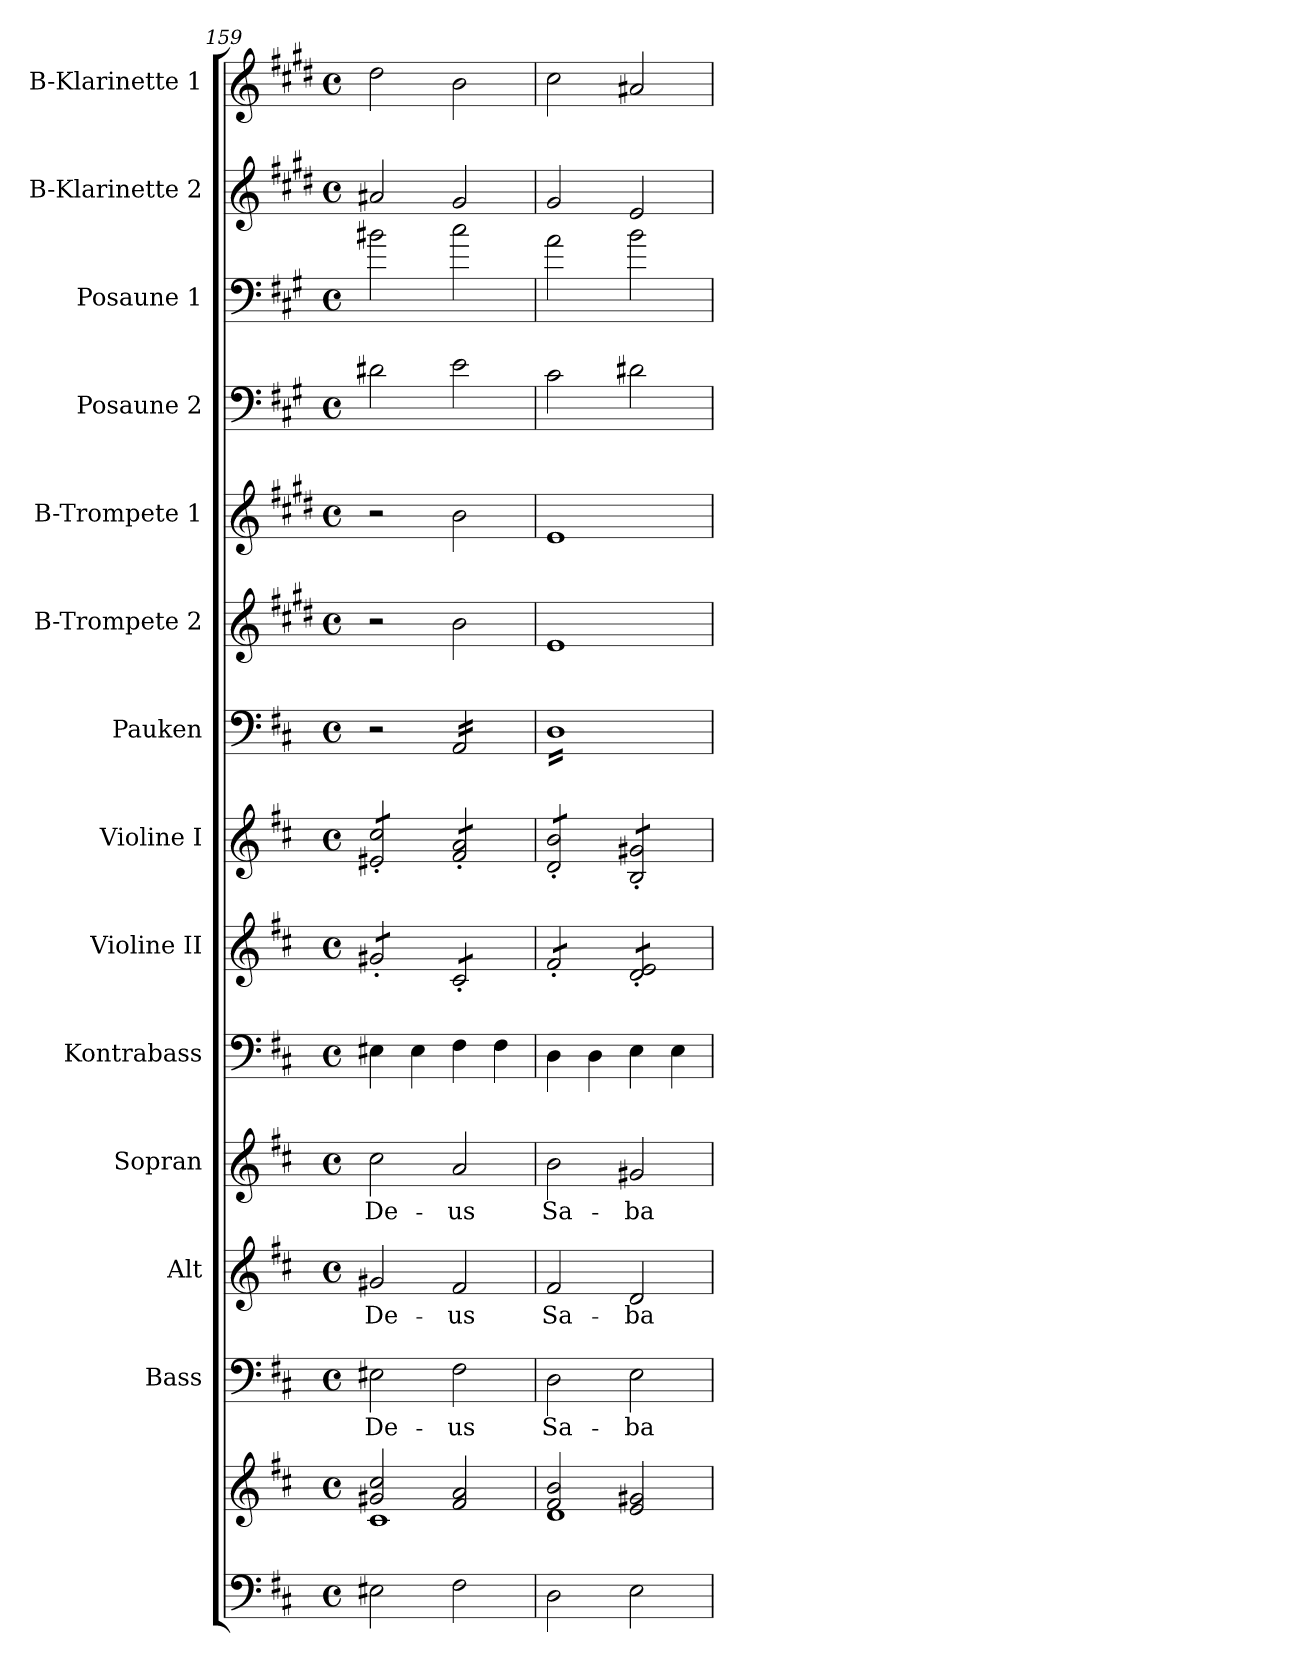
**kern	**kern	**kern	**text	**kern	**text	**kern	**text	**kern	**kern	**kern	**kern	**kern	**kern	**kern	**kern	**kern	**kern
*part14	*part14	*part13	*part13	*part12	*part12	*part11	*part11	*part10	*part9	*part8	*part7	*part6	*part5	*part4	*part3	*part2	*part1
*staff15	*staff14	*staff13	*staff13	*staff12	*staff12	*staff11	*staff11	*staff10	*staff9	*staff8	*staff7	*staff6	*staff5	*staff4	*staff3	*staff2	*staff1
*	*	*I"Bass	*	*I"Alt	*	*I"Sopran	*	*I"Kontrabass	*I"Violine II	*I"Violine I	*I"Pauken	*I"B-Trompete 2	*I"B-Trompete 1	*I"Posaune 2	*I"Posaune 1	*I"B-Klarinette 2	*I"B-Klarinette 1
*	*	*I'B.	*	*I'A.	*	*I'S.	*	*I'Kb.	*I'Vl. II	*I'Vl. I	*I'Pk.	*I'B Trp. 2	*I'B Trp. 1	*I'Pos. 2	*I'Pos. 1	*I'B Kl. 2	*I'B Kl. 1
*clefF4	*clefG2	*clefF4	*	*clefG2	*	*clefG2	*	*clefF4	*clefG2	*clefG2	*clefF4	*clefG2	*clefG2	*clefF4	*clefF4	*clefG2	*clefG2
*	*	*	*	*	*	*	*	*ITrd7c12	*	*	*	*ITrd1c2	*ITrd1c2	*ITrd4c7	*ITrd4c7	*ITrd1c2	*ITrd1c2
*k[f#c#]	*k[f#c#]	*k[f#c#]	*	*k[f#c#]	*	*k[f#c#]	*	*k[f#c#]	*k[f#c#]	*k[f#c#]	*k[f#c#]	*k[f#c#]	*k[f#c#]	*k[f#c#]	*k[f#c#]	*k[f#c#]	*k[f#c#]
*D:	*D:	*D:	*	*D:	*	*D:	*	*D:	*D:	*D:	*D:	*D:	*D:	*D:	*D:	*D:	*D:
*M4/4	*M4/4	*M4/4	*	*M4/4	*	*M4/4	*	*M4/4	*M4/4	*M4/4	*M4/4	*M4/4	*M4/4	*M4/4	*M4/4	*M4/4	*M4/4
*met(c)	*met(c)	*met(c)	*	*met(c)	*	*met(c)	*	*met(c)	*met(c)	*met(c)	*met(c)	*met(c)	*met(c)	*met(c)	*met(c)	*met(c)	*met(c)
=159	=159	=159	=159	=159	=159	=159	=159	=159	=159	=159	=159	=159	=159	=159	=159	=159	=159
*	*^	*	*	*	*	*	*	*	*	*	*	*	*	*	*	*	*
!	!	!	!	!LO:LY:b	!	!LO:LY:b	!	!LO:LY:b	!	!	!	!	!	!	!	!	!	!
*	*	*	*	*	*	*	*	*	*	*tremolo	*	*	*	*	*	*	*	*
*	*	*	*	*	*	*	*	*	*	*	*tremolo	*	*	*	*	*	*	*
2E#X\	2g#X/ 2cc#/	1c#	2E#X\	De-	2g#X/	De-	2cc#\	De-	4EE#X\	8g#X'</L	8e#X/'< 8cc#/'<L	2r	2r	2r	2G#X\	2e#X\	2g#X/	2cc#\
.	.	.	.	.	.	.	.	.	.	8g#X'</	8e#X/'< 8cc#/'<	.	.	.	.	.	.	.
.	.	.	.	.	.	.	.	.	4EE#\	8g#X'</	8e#X/'< 8cc#/'<	.	.	.	.	.	.	.
.	.	.	.	.	.	.	.	.	.	8g#X'</J	8e#X/'< 8cc#/'<J	.	.	.	.	.	.	.
!	!	!	!	!LO:LY:b	!	!LO:LY:b	!	!LO:LY:b	!	!	!	!	!	!	!	!	!	!
*	*	*	*	*	*	*	*	*	*	*	*	*tremolo	*	*	*	*	*	*
2F#\	2f#/ 2a/	.	2F#\	-us	2f#/	-us	2a/	-us	4FF#\	8c#'</L	8f#/'< 8a/'<L	16AA/LL	2a\	2a\	2A\	2f#\	2f#/	2a\
.	.	.	.	.	.	.	.	.	.	.	.	16AA/	.	.	.	.	.	.
.	.	.	.	.	.	.	.	.	.	8c#'</	8f#/'< 8a/'<	16AA/	.	.	.	.	.	.
.	.	.	.	.	.	.	.	.	.	.	.	16AA/	.	.	.	.	.	.
.	.	.	.	.	.	.	.	.	4FF#\	8c#'</	8f#/'< 8a/'<	16AA/	.	.	.	.	.	.
.	.	.	.	.	.	.	.	.	.	.	.	16AA/	.	.	.	.	.	.
.	.	.	.	.	.	.	.	.	.	8c#'</J	8f#/'< 8a/'<J	16AA/	.	.	.	.	.	.
.	.	.	.	.	.	.	.	.	.	.	.	16AA/JJ	.	.	.	.	.	.
!!LO:PB:g=z
=160	=160	=160	=160	=160	=160	=160	=160	=160	=160	=160	=160	=160	=160	=160	=160	=160	=160	=160
!	!	!	!	!LO:LY:b	!	!LO:LY:b	!	!LO:LY:b	!	!	!	!	!	!	!	!	!	!
2D\	2f#/ 2b/	1d	2D\	Sa-	2f#/	Sa-	2b\	Sa-	4DD\	8f#'</L	8d/'< 8b/'<L	16DLL	1d	1d	2F#\	2d\	2f#/	2b\
.	.	.	.	.	.	.	.	.	.	.	.	16D	.	.	.	.	.	.
.	.	.	.	.	.	.	.	.	.	8f#'</	8d/'< 8b/'<	16D	.	.	.	.	.	.
.	.	.	.	.	.	.	.	.	.	.	.	16D	.	.	.	.	.	.
.	.	.	.	.	.	.	.	.	4DD\	8f#'</	8d/'< 8b/'<	16D	.	.	.	.	.	.
.	.	.	.	.	.	.	.	.	.	.	.	16D	.	.	.	.	.	.
.	.	.	.	.	.	.	.	.	.	8f#'</J	8d/'< 8b/'<J	16D	.	.	.	.	.	.
.	.	.	.	.	.	.	.	.	.	.	.	16D	.	.	.	.	.	.
!	!	!	!	!LO:LY:b	!	!LO:LY:b	!	!LO:LY:b	!	!	!	!	!	!	!	!	!	!
2E\	2e/ 2g#X/	.	2E\	-ba-	2d/	-ba-	2g#X/	-ba-	4EE\	8d/'< 8e/'<L	8B/'< 8g#X/'<L	16D	.	.	2G#X\	2e\	2d/	2g#X/
.	.	.	.	.	.	.	.	.	.	.	.	16D	.	.	.	.	.	.
.	.	.	.	.	.	.	.	.	.	8d/'< 8e/'<	8B/'< 8g#X/'<	16D	.	.	.	.	.	.
.	.	.	.	.	.	.	.	.	.	.	.	16D	.	.	.	.	.	.
.	.	.	.	.	.	.	.	.	4EE\	8d/'< 8e/'<	8B/'< 8g#X/'<	16D	.	.	.	.	.	.
.	.	.	.	.	.	.	.	.	.	.	.	16D	.	.	.	.	.	.
.	.	.	.	.	.	.	.	.	.	8d/'< 8e/'<J	8B/'< 8g#X/'<J	16D	.	.	.	.	.	.
*	*	*	*	*	*	*	*	*	*	*	*Xtremolo	*	*	*	*	*	*	*
*	*	*	*	*	*	*	*	*	*	*Xtremolo	*	*	*	*	*	*	*	*
.	.	.	.	.	.	.	.	.	.	.	.	16DJJ	.	.	.	.	.	.
*	*	*	*	*	*	*	*	*	*	*	*	*Xtremolo	*	*	*	*	*	*
*	*v	*v	*	*	*	*	*	*	*	*	*	*	*	*	*	*	*	*
=	=	=	=	=	=	=	=	=	=	=	=	=	=	=	=	=	=
*-	*-	*-	*-	*-	*-	*-	*-	*-	*-	*-	*-	*-	*-	*-	*-	*-	*-
